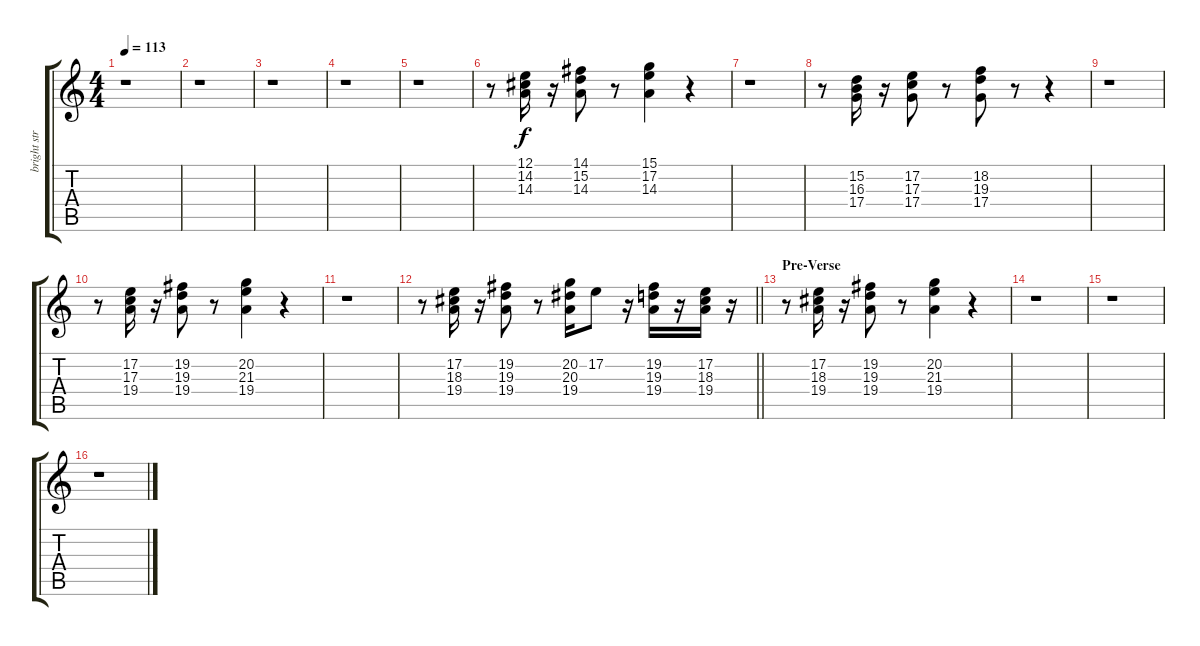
\track ("bright strings      " "bright str") {instrument synthbrass1}
\staff {score tabs}
\tuning (E4 B3 G3 D3 A2 E2) {hide}
\ts (4 4)
\tempo 113
\clef g2
\ks c
r.1{dy f} |
r.1 |
r.1 |
r.1 |
r.1 |
r.8 (12.1 14.2 14.3).16 r.16 (14.1 15.2 14.3).8 r.8 (15.1 17.2 14.3).4 r.4 |
r.1 |
r.8 (15.2 16.3 17.4).16 r.16 (17.2 17.3 17.4).8 r.8 (18.2 19.3 17.4).8 r.8 r.4 |
r.1 |
r.8 (17.2 17.3 19.4).16 r.16 (19.2 19.3 19.4).8 r.8 (20.2 21.3 19.4).4 r.4 |
r.1 |
\barLineRight lightlight
r.8 (17.2 18.3 19.4).16 r.16 (19.2 19.3 19.4).8 r.8 (20.2 20.3 19.4).16 17.2.8 r.16 (19.2 19.3 19.4).16 r.16 (17.2 18.3 19.4).16 r.16 |
\section ("" "Pre-Verse")
r.8 (17.2 18.3 19.4).16 r.16 (19.2 19.3 19.4).8 r.8 (20.2 21.3 19.4).4 r.4 |
r.1 |
r.1 |
r.1
